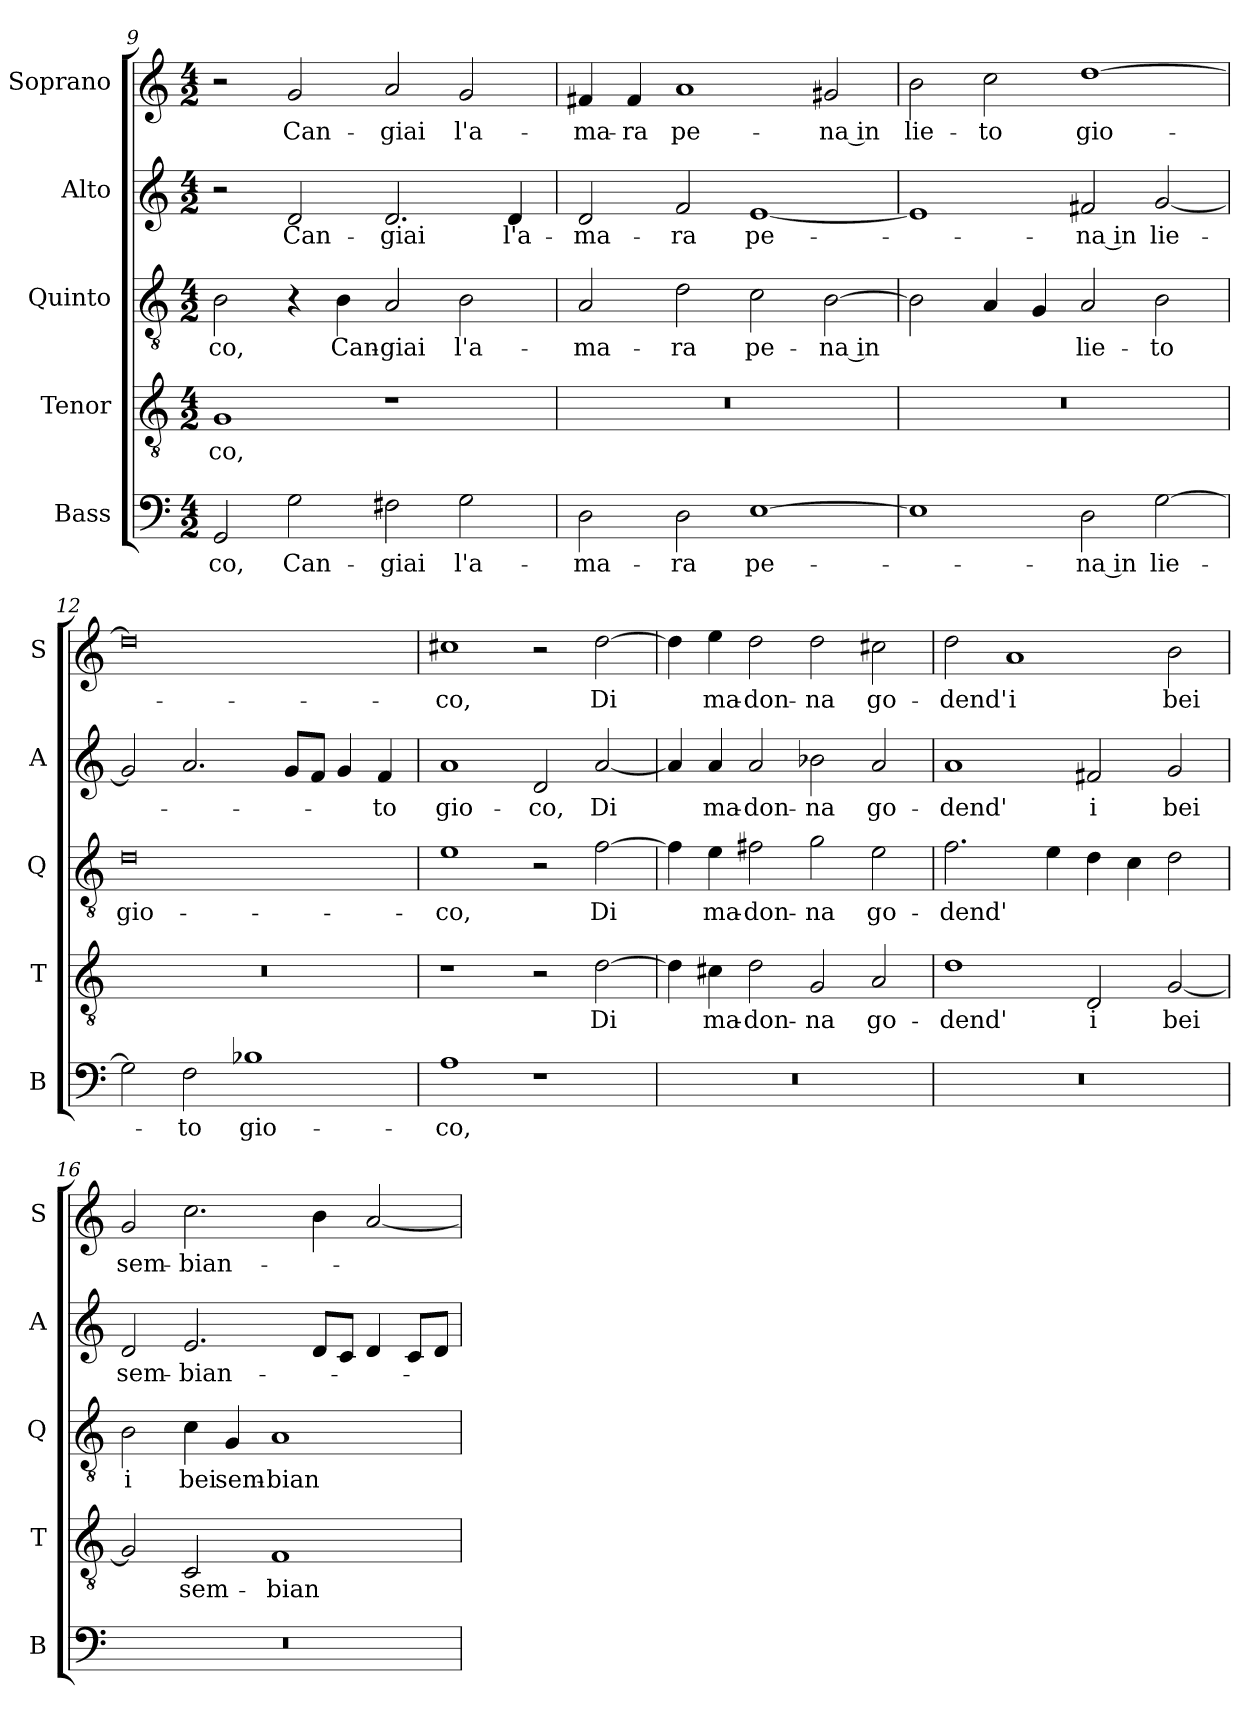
**kern	**text	**kern	**text	**kern	**text	**kern	**text	**kern	**text
*part5	*part5	*part4	*part4	*part3	*part3	*part2	*part2	*part1	*part1
*staff5	*staff5	*staff4	*staff4	*staff3	*staff3	*staff2	*staff2	*staff1	*staff1
*I"Bass	*	*I"Tenor	*	*I"Quinto	*	*I"Alto	*	*I"Soprano	*
*I'B	*	*I'T	*	*I'Q	*	*I'A	*	*I'S	*
!!LO:LB:g=z
*clefF4	*	*clefGv2	*	*clefGv2	*	*clefG2	*	*clefG2	*
*k[]	*	*k[]	*	*k[]	*	*k[]	*	*k[]	*
*C:	*	*C:	*	*C:	*	*C:	*	*C:	*
*M4/2	*	*M4/2	*	*M4/2	*	*M4/2	*	*M4/2	*
=9	=9	=9	=9	=9	=9	=9	=9	=9	=9
!	!LO:LY:b	!	!LO:LY:b	!	!LO:LY:b	!	!	!	!
2GG/	-co,	1G	-co,	2B\	-co,	2r	.	2r	.
!	!LO:LY:b	!	!	!	!	!	!LO:LY:b	!	!LO:LY:b
2G\	Can-	.	.	4r	.	2d/	Can-	2g/	Can-
!	!	!	!	!	!LO:LY:b	!	!	!	!
.	.	.	.	4B\	Can-	.	.	.	.
!	!LO:LY:b	!	!	!	!LO:LY:b	!	!LO:LY:b	!	!LO:LY:b
2F#X\	-giai	1r	.	2A/	-giai	2.d/	-giai	2a/	-giai
!	!LO:LY:b	!	!	!	!LO:LY:b	!	!	!	!LO:LY:b
2G\	l'a-	.	.	2B\	l'a-	.	.	2g/	l'a-
!	!	!	!	!	!	!	!LO:LY:b	!	!
.	.	.	.	.	.	4d/	l'a-	.	.
=10	=10	=10	=10	=10	=10	=10	=10	=10	=10
!	!LO:LY:b	!	!	!	!LO:LY:b	!	!LO:LY:b	!	!LO:LY:b
2D\	-ma-	0r	.	2A/	-ma-	2d/	-ma-	4f#X/	-ma-
!	!	!	!	!	!	!	!	!	!LO:LY:b
.	.	.	.	.	.	.	.	4f#/	-ra
!	!LO:LY:b	!	!	!	!LO:LY:b	!	!LO:LY:b	!	!LO:LY:b
2D\	-ra	.	.	2d\	-ra	2f/	-ra	1a	pe-
!	!LO:LY:b	!	!	!	!LO:LY:b	!	!LO:LY:b	!	!
[1E	pe-	.	.	2c\	pe-	[1e	pe-	.	.
!	!	!	!	!	!LO:LY:b	!	!	!	!LO:LY:b
.	.	.	.	[2B\	-na in	.	.	2g#X/	-na in
=11	=11	=11	=11	=11	=11	=11	=11	=11	=11
!	!	!	!	!	!	!	!	!	!LO:LY:b
1E]	.	0r	.	2B\]	.	1e]	.	2b\	lie-
!	!	!	!	!	!	!	!	!	!LO:LY:b
.	.	.	.	4A/	.	.	.	2cc\	-to
.	.	.	.	4G/	.	.	.	.	.
!	!LO:LY:b	!	!	!	!LO:LY:b	!	!LO:LY:b	!	!LO:LY:b
2D\	-na in	.	.	2A/	lie-	2f#X/	-na in	[1dd	gio-
!	!LO:LY:b	!	!	!	!LO:LY:b	!	!LO:LY:b	!	!
[2G\	lie-	.	.	2B\	-to	[2g/	lie-	.	.
=12	=12	=12	=12	=12	=12	=12	=12	=12	=12
!	!	!	!	!	!LO:LY:b	!	!	!	!
2G\]	.	0r	.	0d	gio-	2g/]	.	0dd]	.
!	!LO:LY:b	!	!	!	!	!	!	!	!
2F\	-to	.	.	.	.	2.a/	.	.	.
!	!LO:LY:b	!	!	!	!	!	!	!	!
1B-X	gio-	.	.	.	.	.	.	.	.
.	.	.	.	.	.	8g/L	.	.	.
.	.	.	.	.	.	8f/J	.	.	.
.	.	.	.	.	.	4g/	.	.	.
!	!	!	!	!	!	!	!LO:LY:b	!	!
.	.	.	.	.	.	4f/	-to	.	.
!!LO:PB:g=z
=13	=13	=13	=13	=13	=13	=13	=13	=13	=13
!	!LO:LY:b	!	!	!	!LO:LY:b	!	!LO:LY:b	!	!LO:LY:b
1A	-co,	1r	.	1e	-co,	1a	gio-	1cc#X	-co,
!	!	!	!	!	!	!	!LO:LY:b	!	!
1r	.	2r	.	2r	.	2d/	-co,	2r	.
!	!	!	!LO:LY:b	!	!LO:LY:b	!	!LO:LY:b	!	!LO:LY:b
.	.	[2d\	Di	[2f\	Di	[2a/	Di	[2dd\	Di
=14	=14	=14	=14	=14	=14	=14	=14	=14	=14
0r	.	4d\]	.	4f\]	.	4a/]	.	4dd\]	.
!	!	!	!LO:LY:b	!	!LO:LY:b	!	!LO:LY:b	!	!LO:LY:b
.	.	4c#X\	ma-	4e\	ma-	4a/	ma-	4ee\	ma-
!	!	!	!LO:LY:b	!	!LO:LY:b	!	!LO:LY:b	!	!LO:LY:b
.	.	2d\	-don-	2f#X\	-don-	2a/	-don-	2dd\	-don-
!	!	!	!LO:LY:b	!	!LO:LY:b	!	!LO:LY:b	!	!LO:LY:b
.	.	2G/	-na	2g\	-na	2b-X\	-na	2dd\	-na
!	!	!	!LO:LY:b	!	!LO:LY:b	!	!LO:LY:b	!	!LO:LY:b
.	.	2A/	go-	2e\	go-	2a/	go-	2cc#X\	go-
=15	=15	=15	=15	=15	=15	=15	=15	=15	=15
!	!	!	!LO:LY:b	!	!LO:LY:b	!	!LO:LY:b	!	!LO:LY:b
0r	.	1d	-dend'	2.f\	-dend'	1a	-dend'	2dd\	-dend'
!	!	!	!	!	!	!	!	!	!LO:LY:b
.	.	.	.	.	.	.	.	1a	i
.	.	.	.	4e\	.	.	.	.	.
!	!	!	!LO:LY:b	!	!	!	!LO:LY:b	!	!
.	.	2D/	i	4d\	.	2f#X/	i	.	.
.	.	.	.	4c\	.	.	.	.	.
!	!	!	!LO:LY:b	!	!	!	!LO:LY:b	!	!LO:LY:b
.	.	[2G/	bei	2d\	.	2g/	bei	2b\	bei
=16	=16	=16	=16	=16	=16	=16	=16	=16	=16
!	!	!	!	!	!LO:LY:b	!	!LO:LY:b	!	!LO:LY:b
0r	.	2G/]	.	2B\	i	2d/	sem-	2g/	sem-
!	!	!	!LO:LY:b	!	!LO:LY:b	!	!LO:LY:b	!	!LO:LY:b
.	.	2C/	sem-	4c\	bei	2.e/	-bian-	2.cc\	-bian-
!	!	!	!	!	!LO:LY:b	!	!	!	!
.	.	.	.	4G/	sem-	.	.	.	.
!	!	!	!LO:LY:b	!	!LO:LY:b	!	!	!	!
.	.	1F	-bian-	1A	-bian-	.	.	.	.
.	.	.	.	.	.	8d/L	.	4b\	.
.	.	.	.	.	.	8c/J	.	.	.
.	.	.	.	.	.	4d/	.	[2a/	.
.	.	.	.	.	.	8c/L	.	.	.
.	.	.	.	.	.	8d/J	.	.	.
=	=	=	=	=	=	=	=	=	=
*-	*-	*-	*-	*-	*-	*-	*-	*-	*-
